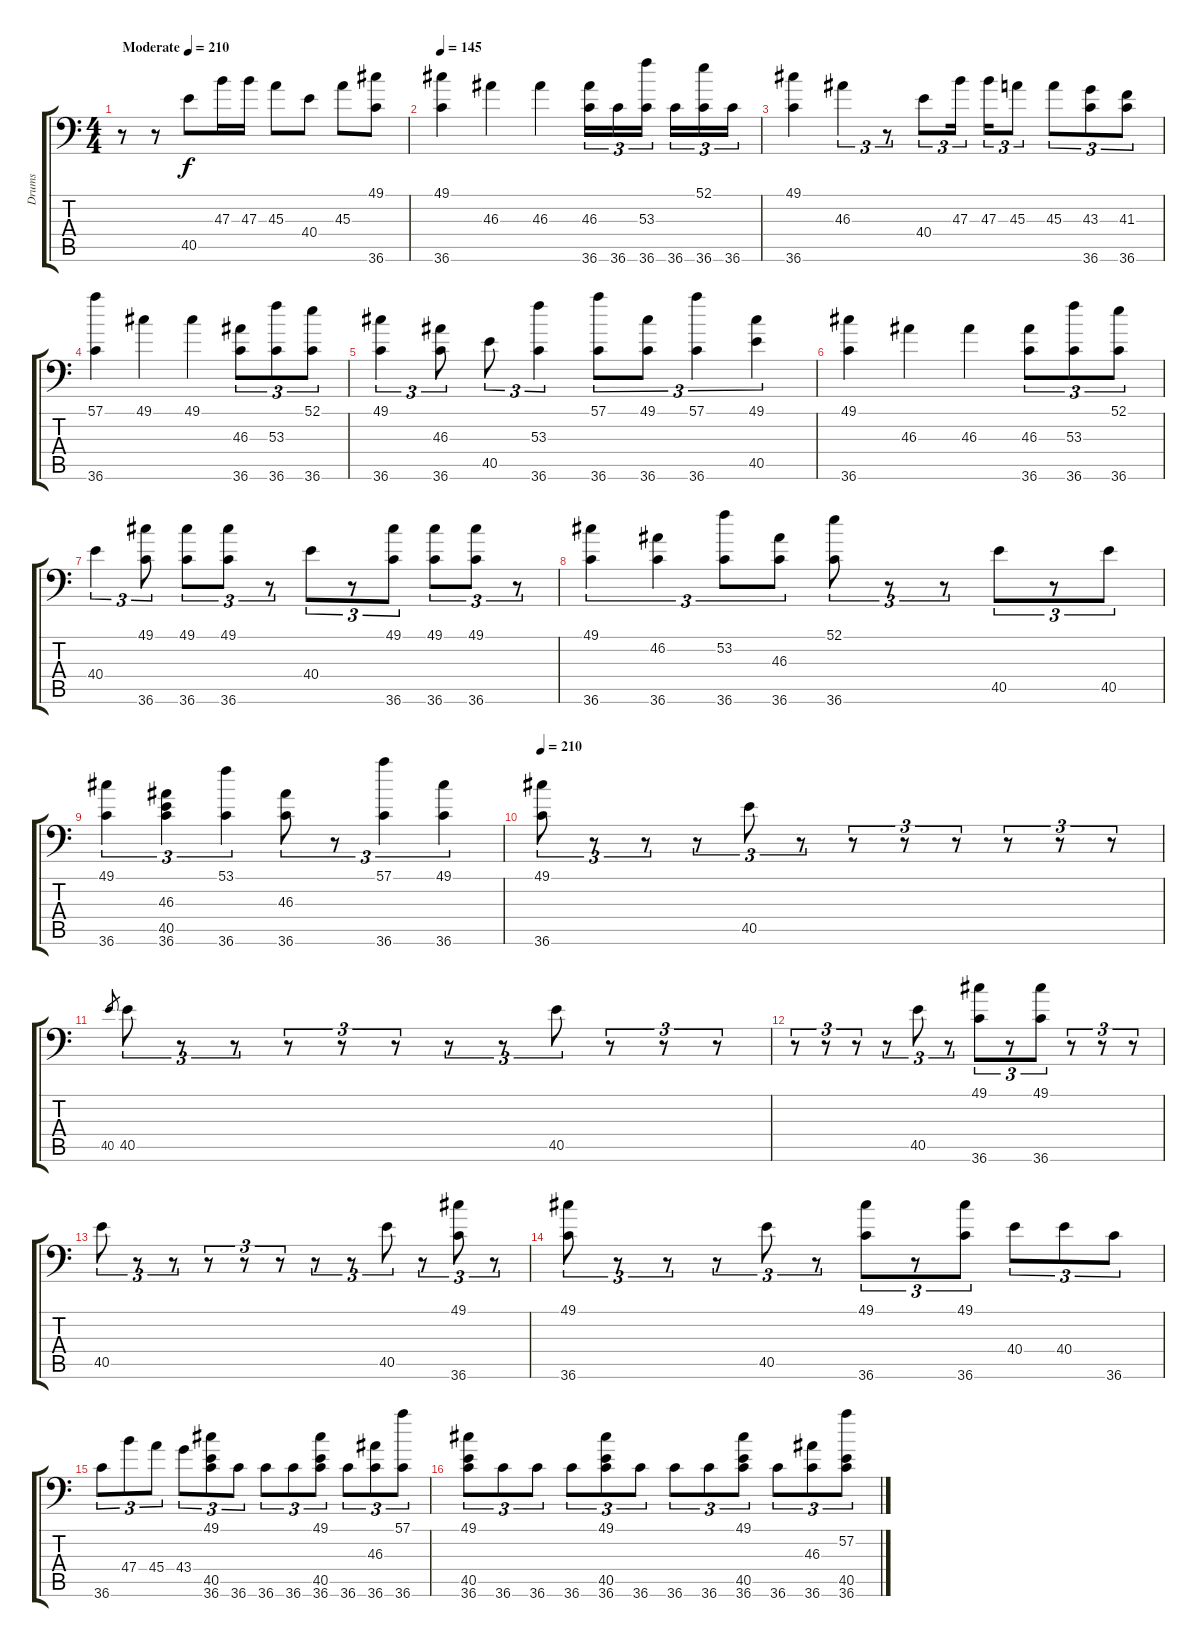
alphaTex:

\track ("Drums" "Drums") {instrument acousticgrandpiano}
\staff {score tabs}
\tuning (C-1 C-1 C-1 C-1 C-1 C-1) {hide}
\ts (4 4)
\tempo (210 "Moderate")
\clef f4
\ks c
r.8{dy f instrument acousticgrandpiano} r.8 40.5.8 47.3.16 47.3.16 45.3.8 40.4.8 45.3.8 (49.1 36.6).8 |
\tempo 145
(49.1 36.6).4 46.3.4 46.3.4 (46.3 36.6).16{tu (3 2)} 36.6.16{tu (3 2)} (53.3 36.6).16{tu (3 2)} 36.6.16{tu (3 2)} (52.1 36.6).16{tu (3 2)} 36.6.16{tu (3 2)} |
(49.1 36.6).4 46.3.4{tu (3 2)} r.8{tu (3 2)} 40.4.8{tu (3 2)} 47.3.16{tu (3 2)} 47.3.16{tu (3 2)} 45.3.8{tu (3 2)} 45.3.8{tu (3 2)} (43.3 36.6).8{tu (3 2)} (41.3 36.6).8{tu (3 2)} |
(57.1 36.6).4 49.1.4 49.1.4 (46.3 36.6).8{tu (3 2)} (53.3 36.6).8{tu (3 2)} (52.1 36.6).8{tu (3 2)} |
(49.1 36.6).4{tu (3 2)} (46.3 36.6).8{tu (3 2)} 40.5.8{tu (3 2)} (53.3 36.6).4{tu (3 2)} (57.1 36.6).8{tu (3 2)} (49.1 36.6).8{tu (3 2)} (57.1 36.6).4{tu (3 2)} (49.1 40.5).4{tu (3 2)} |
(49.1 36.6).4 46.3.4 46.3.4 (46.3 36.6).8{tu (3 2)} (53.3 36.6).8{tu (3 2)} (52.1 36.6).8{tu (3 2)} |
40.4.4{tu (3 2)} (49.1 36.6).8{tu (3 2)} (49.1 36.6).8{tu (3 2)} (49.1 36.6).8{tu (3 2)} r.8{tu (3 2)} 40.4.8{tu (3 2)} r.8{tu (3 2)} (49.1 36.6).8{tu (3 2)} (49.1 36.6).8{tu (3 2)} (49.1 36.6).8{tu (3 2)} r.8{tu (3 2)} |
(49.1 36.6).4{tu (3 2)} (46.2 36.6).4{tu (3 2)} (53.2 36.6).8{tu (3 2)} (46.3 36.6).8{tu (3 2)} (52.1 36.6).8{tu (3 2)} r.8{tu (3 2)} r.8{tu (3 2)} 40.5.8{tu (3 2)} r.8{tu (3 2)} 40.5.8{tu (3 2)} |
(49.1 36.6).4{tu (3 2)} (46.3 40.5 36.6).4{tu (3 2)} (53.1 36.6).4{tu (3 2)} (46.3 36.6).8{tu (3 2)} r.8{tu (3 2)} (57.1 36.6).4{tu (3 2)} (49.1 36.6).4{tu (3 2)} |
\tempo 210
(49.1 36.6).8{tu (3 2)} r.8{tu (3 2)} r.8{tu (3 2)} r.8{tu (3 2)} 40.5.8{tu (3 2)} r.8{tu (3 2)} r.8{tu (3 2)} r.8{tu (3 2)} r.8{tu (3 2)} r.8{tu (3 2)} r.8{tu (3 2)} r.8{tu (3 2)} |
40.5.8{gr} 40.5.8{tu (3 2)} r.8{tu (3 2)} r.8{tu (3 2)} r.8{tu (3 2)} r.8{tu (3 2)} r.8{tu (3 2)} r.8{tu (3 2)} r.8{tu (3 2)} 40.5.8{tu (3 2)} r.8{tu (3 2)} r.8{tu (3 2)} r.8{tu (3 2)} |
r.8{tu (3 2)} r.8{tu (3 2)} r.8{tu (3 2)} r.8{tu (3 2)} 40.5.8{tu (3 2)} r.8{tu (3 2)} (49.1 36.6).8{tu (3 2)} r.8{tu (3 2)} (49.1 36.6).8{tu (3 2)} r.8{tu (3 2)} r.8{tu (3 2)} r.8{tu (3 2)} |
40.5.8{tu (3 2)} r.8{tu (3 2)} r.8{tu (3 2)} r.8{tu (3 2)} r.8{tu (3 2)} r.8{tu (3 2)} r.8{tu (3 2)} r.8{tu (3 2)} 40.5.8{tu (3 2)} r.8{tu (3 2)} (49.1 36.6).8{tu (3 2)} r.8{tu (3 2)} |
(49.1 36.6).8{tu (3 2)} r.8{tu (3 2)} r.8{tu (3 2)} r.8{tu (3 2)} 40.5.8{tu (3 2)} r.8{tu (3 2)} (49.1 36.6).8{tu (3 2)} r.8{tu (3 2)} (49.1 36.6).8{tu (3 2)} 40.4.8{tu (3 2)} 40.4.8{tu (3 2)} 36.6.8{tu (3 2)} |
36.6.8{tu (3 2)} 47.4.8{tu (3 2)} 45.4.8{tu (3 2)} 43.4.8{tu (3 2)} (49.1 40.5 36.6).8{tu (3 2)} 36.6.8{tu (3 2)} 36.6.8{tu (3 2)} 36.6.8{tu (3 2)} (49.1 40.5 36.6).8{tu (3 2)} 36.6.8{tu (3 2)} (46.3 36.6).8{tu (3 2)} (57.1 36.6).8{tu (3 2)} |
(49.1 40.5 36.6).8{tu (3 2)} 36.6.8{tu (3 2)} 36.6.8{tu (3 2)} 36.6.8{tu (3 2)} (49.1 40.5 36.6).8{tu (3 2)} 36.6.8{tu (3 2)} 36.6.8{tu (3 2)} 36.6.8{tu (3 2)} (49.1 40.5 36.6).8{tu (3 2)} 36.6.8{tu (3 2)} (46.3 36.6).8{tu (3 2)} (57.2 40.5 36.6).8{tu (3 2)}
